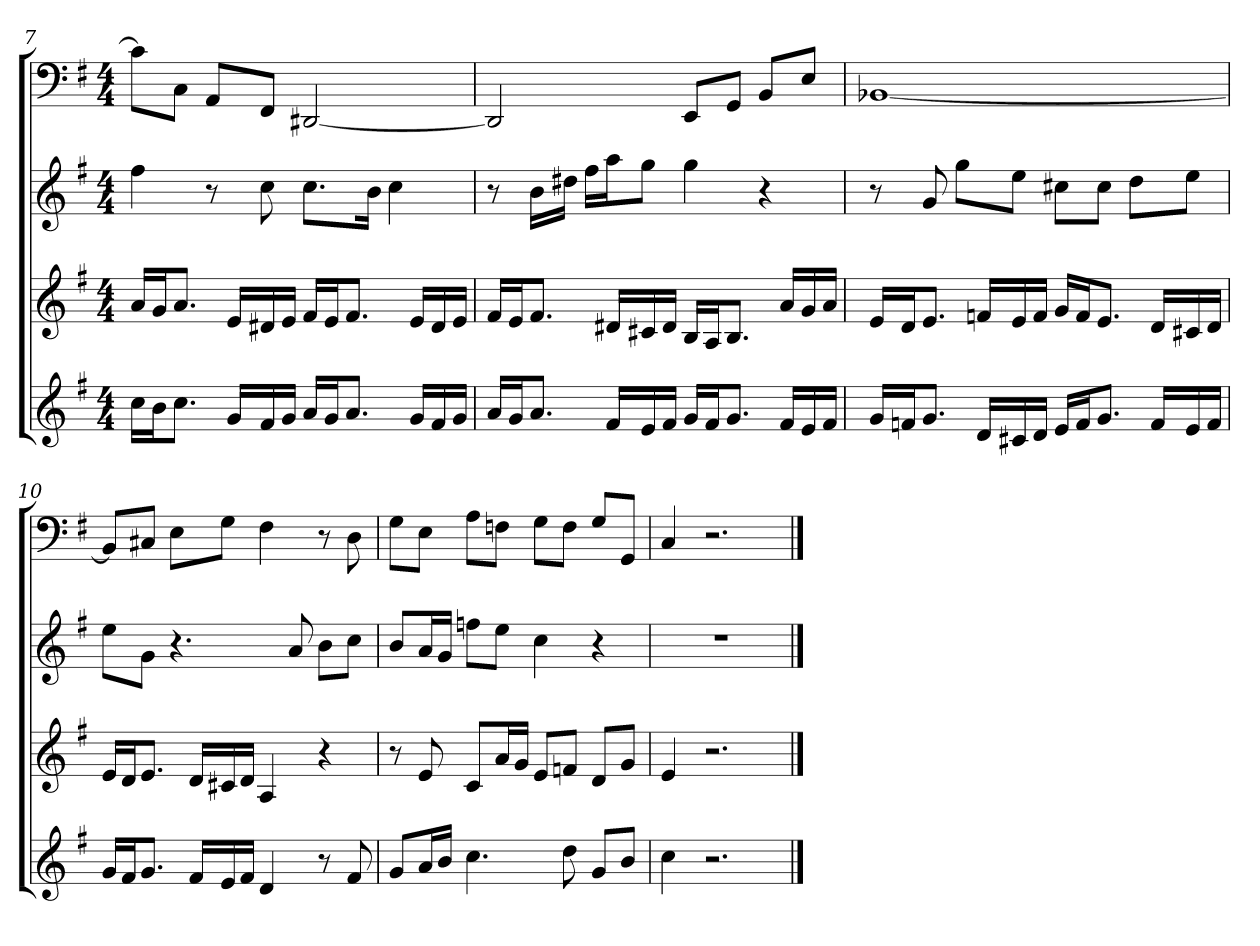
**kern	**kern	**kern	**kern
*part4	*part3	*part2	*part1
*staff4	*staff3	*staff2	*staff1
*k[f#]	*k[f#]	*k[f#]	*k[f#]
*e:	*e:	*e:	*e:
*M4/4	*M4/4	*M4/4	*M4/4
=7	=7	=7	=7
16ccLL	16aLL	4ff#	8cL]
16bJ	16gJ	.	.
8.ccJ	8.aJ	.	8CJ
.	.	8r	8AAL
16gLL	16eLL	.	.
16f#	16d#X	8cc	8FF#J
16gJJ	16eJJ	.	.
16aLL	16f#LL	8.ccL	[2DD#X
16gJ	16eJ	.	.
8.aJ	8.f#J	.	.
.	.	16bJk	.
.	.	4cc	.
16gLL	16eLL	.	.
16f#	16d#	.	.
16gJJ	16eJJ	.	.
=8	=8	=8	=8
16aLL	16f#LL	8r	2DD#]
16gJ	16eJ	.	.
8.aJ	8.f#J	16bLL	.
.	.	16dd#XJJ	.
.	.	16ff#LL	.
16f#LL	16d#XLL	16aaJ	.
16e	16c#X	8ggJ	.
16f#JJ	16d#JJ	.	.
16gLL	16BLL	4gg	8EEL
16f#J	16AJ	.	.
8.gJ	8.BJ	.	8GGJ
.	.	4r	8BBL
16f#LL	16aLL	.	.
16e	16g	.	8EJ
16f#JJ	16aJJ	.	.
=9	=9	=9	=9
16gLL	16eLL	8r	[1BB-X
16fnJ	16dJ	.	.
8.gJ	8.eJ	8g	.
.	.	8ggL	.
16dLL	16fnLL	.	.
16c#X	16e	8eeJ	.
16dJJ	16fJJ	.	.
16eLL	16gLL	8cc#XL	.
16fJ	16fJ	.	.
8.gJ	8.eJ	8cc#J	.
.	.	8ddL	.
16fLL	16dLL	.	.
16e	16c#X	8eeJ	.
16fJJ	16dJJ	.	.
=10	=10	=10	=10
16gLL	16eLL	8eeL	8BB-L]
16f#J	16dJ	.	.
8.gJ	8.eJ	8gJ	8C#XJ
.	.	4.r	8EL
16f#LL	16dLL	.	.
16e	16c#X	.	8GJ
16f#JJ	16dJJ	.	.
4d	4A	.	4F#
.	.	8a	.
8r	4r	8bL	8r
8f#	.	8ccJ	8D
=11	=11	=11	=11
8gL	8r	8bL	8GL
16aL	8e	16aL	8EJ
16bJJ	.	16gJJ	.
4.cc	8cL	8ffnL	8AL
.	16aL	8eeJ	8FnJ
.	16gJJ	.	.
.	8eL	4cc	8GL
8dd	8fnJ	.	8FJ
8gL	8dL	4r	8GL
8bJ	8gJ	.	8GGJ
=12	=12	=12	=12
4cc	4e	1r	4C
2.r	2.r	.	2.r
==	==	==	==
*-	*-	*-	*-
